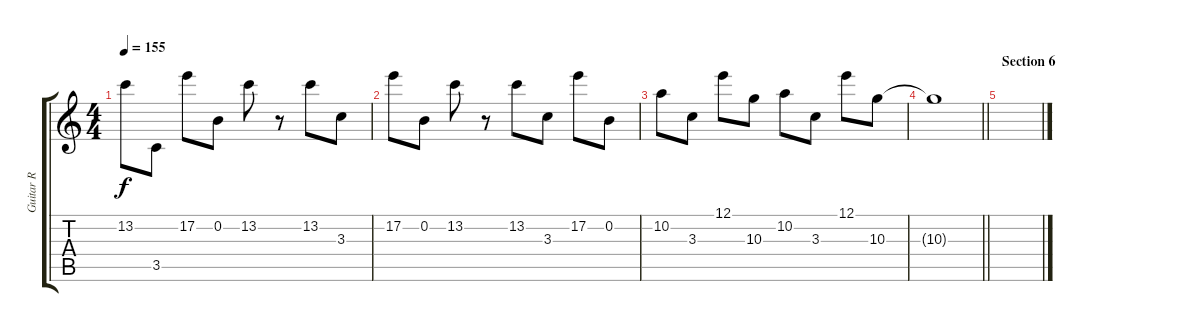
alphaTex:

\track ("Guitar R" "Guitar R") {instrument electricguitarjazz}
\staff {score tabs}
\tuning (E4 B3 A3 D3 A2 D2) {hide}
\ts (4 4)
\tempo 155
\clef g2
\ks c
13.2.8{dy f} 3.5.8 17.2.8 0.2.8 13.2.8 r.8 13.2.8 3.3.8 |
17.2.8 0.2.8 13.2.8 r.8 13.2.8 3.3.8 17.2.8 0.2.8 |
10.2.8 3.3.8 12.1.8 10.3.8 10.2.8 3.3.8 12.1.8 10.3.8 |
\barLineRight lightlight
10.3{t}.1 |
\section ("" "Section 6")
